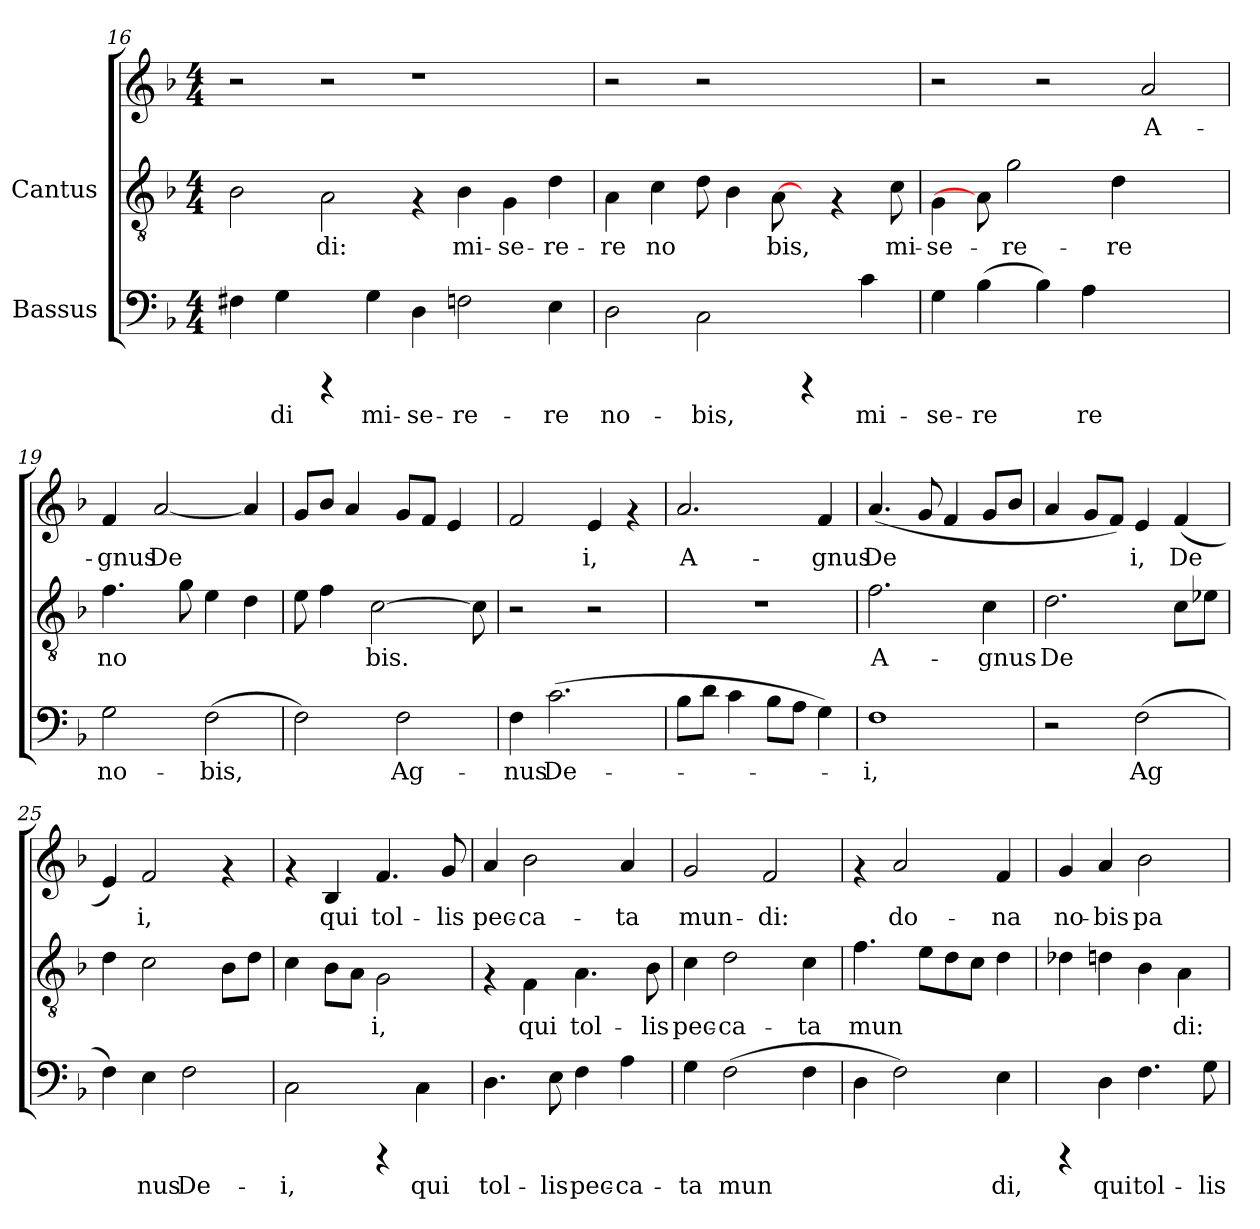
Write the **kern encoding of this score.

**kern	**text	**kern	**text	**kern	**text
*part2	*part2	*part1	*part1	*part1	*part1
*staff3	*staff3	*staff2	*staff2	*staff1	*staff1
*I"Bassus	*	*I"Cantus	*	*	*
!!LO:LB:g=z
*clefF4	*	*clefGv2	*	*clefG2	*
*k[b-]	*	*k[b-]	*	*k[b-]	*
*F:	*	*F:	*	*F:	*
*M4/4	*	*M4/4	*	*M4/4	*
=16	=16	=16	=16	=16	=16
!	!LO:LY:b	!	!	!	!
4F#X\	-	2B-\	.	2r	.
!	!LO:LY:b	!	!	!	!
4G\	di	.	.	.	.
!	!	!	!LO:LY:b	!	!
4rCCC	.	2A\	-di:	2r	.
!	!LO:LY:b	!	!	!	!
4G\	mi-	.	.	.	.
!	!LO:LY:b	!	!	!	!
4D\	-se-	4rF	.	1r	.
!	!LO:LY:b	!	!LO:LY:b	!	!
2F\	-re-	4B-\	mi-	.	.
!	!	!	!LO:LY:b	!	!
.	.	4G\	-se-	.	.
!	!LO:LY:b	!	!LO:LY:b	!	!
4E\	-re	4d\	-re-	.	.
!!LO:LB:g=z
=17	=17	=17	=17	=17	=17
!	!LO:LY:b	!	!LO:LY:b	!	!
2D\	no-	4A\	-re	2r	.
!	!	!	!LO:LY:b	!	!
.	.	4c\	no-	.	.
!	!LO:LY:b	!	!LO:LY:b	!	!
2C\	-bis,	8d\	-	2r	.
!	!	!	!LO:LY:b	!	!
.	.	4B-\	.	.	.
!	!	!	!LO:LY:b	!	!
.	.	[8A\	bis,	.	.
4rCCC	.	8ryy	.	2ryy	.
.	.	4rF	.	.	.
!	!LO:LY:b	!	!	!	!
4c\	mi-	.	.	.	.
!	!	!	!LO:LY:b	!	!
.	.	8c\	mi-	.	.
=18	=18	=18	=18	=18	=18
!	!LO:LY:b	!	!LO:LY:b	!	!
4G\	-se-	4G\	-se-	2r	.
!	!LO:LY:b	!	!	!	!
(>4B-\	-re-	8A\]	.	.	.
!	!	!	!LO:LY:b	!	!
.	.	2g\	-re-	.	.
!	!LO:LY:b	!	!	!	!
4B-\)	-	.	.	2r	.
!	!LO:LY:b	!	!	!	!
4A\	re	.	.	.	.
!	!	!	!LO:LY:b	!	!
.	.	4d\	-re	.	.
!	!	!	!	!	!LO:LY:b
2ryy	.	.	.	2a/	-A-
.	.	4.ryy	.	.	.
=19	=19	=19	=19	=19	=19
!	!LO:LY:b	!	!LO:LY:b	!	!LO:LY:b
2G\	no-	4.f\	-no-	4f/	gnus
!	!	!	!	!	!LO:LY:b
.	.	.	.	[<2a/	De-
!	!	!	!LO:LY:b	!	!
.	.	8g\	--	.	.
!	!LO:LY:b	!	!LO:LY:b	!	!
(>2F\	-bis,	4e\	--	.	.
!	!	!	!LO:LY:b	!	!LO:LY:b
.	.	4d\	--	4a/]	--
=20	=20	=20	=20	=20	=20
!	!LO:LY:b	!	!LO:LY:b	!	!
2F\)	.	8e\	-	8g/L	.
!	!	!	!LO:LY:b	!	!
.	.	4f\	.	8b-/J	.
.	.	.	.	4a/	.
!	!	!	!LO:LY:b	!	!
.	.	[>2c\	bis.	.	.
!	!LO:LY:b	!	!	!	!
2F\	Ag-	.	.	8g/L	.
.	.	.	.	8f/J	.
.	.	.	.	4e/	.
.	.	8c\]	.	.	.
!!LO:LB:g=z
=21	=21	=21	=21	=21	=21
!	!LO:LY:b	!	!	!	!LO:LY:b
4F\	-nus	2r	.	2f/	.
!	!LO:LY:b	!	!	!	!
(>2.c\	De-	.	.	.	.
!	!	!	!	!	!LO:LY:b
.	.	2r	.	4e/	i,
.	.	.	.	4rf	.
=22	=22	=22	=22	=22	=22
!	!	!	!	!	!LO:LY:b
8B-\L	.	1r	.	2.a/	A-
8d\J	.	.	.	.	.
4c\	.	.	.	.	.
8B-\L	.	.	.	.	.
8A\J	.	.	.	.	.
!	!	!	!	!	!LO:LY:b
4G\)	.	.	.	4f/	-gnus
=23	=23	=23	=23	=23	=23
!	!LO:LY:b	!	!LO:LY:b	!	!LO:LY:b
1F	-i,	2.f\	-A-	(<4.a/	De-
!	!	!	!	!	!LO:LY:b
.	.	.	.	8g/	--
!	!	!	!	!	!LO:LY:b
.	.	.	.	4f/	--
!	!	!	!LO:LY:b	!	!LO:LY:b
.	.	4c\	-gnus	8g/L	--
!	!	!	!	!	!LO:LY:b
.	.	.	.	8b-/J	--
=24	=24	=24	=24	=24	=24
!	!	!	!LO:LY:b	!	!LO:LY:b
2r	.	2.d\	-De-	4a/	.
!	!	!	!	!	!LO:LY:b
.	.	.	.	8g/L	.
!	!	!	!	!	!LO:LY:b
.	.	.	.	8f/J)	.
!	!LO:LY:b	!	!	!	!LO:LY:b
(>2F\	Ag-	.	.	4e/	i,
!	!	!	!LO:LY:b	!	!LO:LY:b
.	.	8c\L	--	(<4f/	De-
!	!	!	!LO:LY:b	!	!
.	.	8e-X\J	--	.	.
!!LO:PB:g=z
=25	=25	=25	=25	=25	=25
!	!LO:LY:b	!	!	!	!LO:LY:b
4F\)	-	4d\	.	4e/)	-
!	!LO:LY:b	!	!	!	!LO:LY:b
4E\	nus	2c\	.	2f/	i,
!	!LO:LY:b	!	!	!	!
2F\	De-	.	.	.	.
.	.	8B-\L	.	4rf	.
.	.	8d\J	.	.	.
=26	=26	=26	=26	=26	=26
!	!LO:LY:b	!	!LO:LY:b	!	!
2C\	-i,	4c\	.	4rf	.
!	!	!	!LO:LY:b	!	!LO:LY:b
.	.	8B-\L	.	4B-/	qui
!	!	!	!LO:LY:b	!	!
.	.	8A\J	.	.	.
!	!	!	!LO:LY:b	!	!LO:LY:b
4rCCC	.	2G\	i,	4.f/	tol-
!	!LO:LY:b	!	!	!	!
4C\	qui	.	.	.	.
!	!	!	!	!	!LO:LY:b
.	.	.	.	8g/	-lis
=27	=27	=27	=27	=27	=27
!	!LO:LY:b	!	!	!	!LO:LY:b
4.D\	tol-	4rF	.	4a/	pec-
!	!	!	!LO:LY:b	!	!LO:LY:b
.	.	4F\	qui	2b-\	-ca-
!	!LO:LY:b	!	!	!	!
8E\	-lis	.	.	.	.
!	!LO:LY:b	!	!LO:LY:b	!	!
4F\	pec-	4.A\	tol-	.	.
!	!LO:LY:b	!	!	!	!LO:LY:b
4A\	-ca-	.	.	4a/	-ta
!	!	!	!LO:LY:b	!	!
.	.	8B-\	-lis	.	.
=28	=28	=28	=28	=28	=28
!	!LO:LY:b	!	!LO:LY:b	!	!LO:LY:b
4G\	-ta	4c\	pec-	2g/	mun-
!	!LO:LY:b	!	!LO:LY:b	!	!
(>2F\	mun-	2d\	-ca-	.	.
!	!	!	!	!	!LO:LY:b
.	.	.	.	2f/	-di:
!	!LO:LY:b	!	!LO:LY:b	!	!
4F\	--	4c\	-ta	.	.
=29	=29	=29	=29	=29	=29
!	!LO:LY:b	!	!LO:LY:b	!	!
4D\	-	4.f\	mun-	4rf	.
!	!LO:LY:b	!	!	!	!LO:LY:b
2F\)	.	.	.	2a/	do-
!	!	!	!LO:LY:b	!	!
.	.	8e\L	--	.	.
!	!	!	!LO:LY:b	!	!
.	.	8d\	--	.	.
!	!	!	!LO:LY:b	!	!
.	.	8c\J	--	.	.
!	!LO:LY:b	!	!LO:LY:b	!	!LO:LY:b
4E\	di,	4d\	--	4f/	-na
!!LO:LB:g=z
=30	=30	=30	=30	=30	=30
!	!	!	!LO:LY:b	!	!LO:LY:b
4rCCC	.	4d-X\	-	4g/	-no-
!	!LO:LY:b	!	!LO:LY:b	!	!LO:LY:b
4D\	qui	4dn\	.	4a/	-bis
!	!LO:LY:b	!	!LO:LY:b	!	!LO:LY:b
4.F\	tol-	4B-\	.	2b-\	pa-
!	!	!	!LO:LY:b	!	!
.	.	4A\	di:	.	.
!	!LO:LY:b	!	!	!	!
8G\	-lis	.	.	.	.
=	=	=	=	=	=
*-	*-	*-	*-	*-	*-
